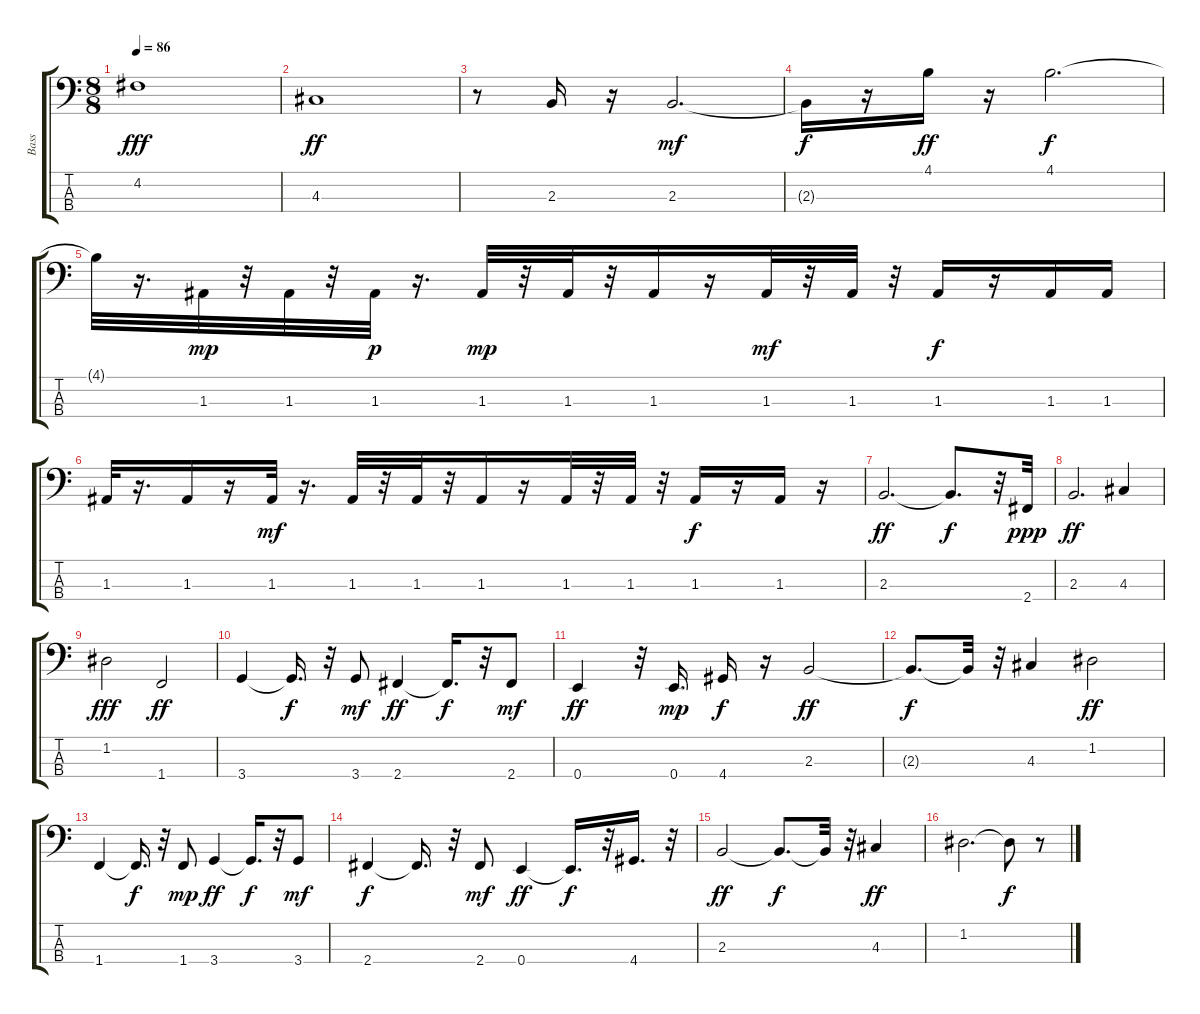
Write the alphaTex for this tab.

\track ("Bass" "Bass") {instrument slapbass1}
\staff {score tabs}
\tuning (G2 D2 A1 E1) {hide}
\ts (8 8)
\tempo 86
\clef f4
\ks c
4.2.1{dy fff} |
4.3.1{dy ff} |
r.8 2.3.16 r.16 2.3.2{d dy mf} |
2.3{t}.16{dy f} r.16 4.1.16{dy ff} r.16 4.1.2{d dy f} |
4.1{t}.32 r.16{d} 1.3.32{dy mp} r.32 1.3.32 r.32 1.3.32{dy p} r.16{d} 1.3.32{dy mp} r.32 1.3.32 r.32 1.3.16 r.16 1.3.32{dy mf} r.32 1.3.32 r.32 1.3.16{dy f} r.16 1.3.16 1.3.16 |
1.3.32 r.16{d} 1.3.16 r.16 1.3.32{dy mf} r.16{d} 1.3.32 r.32 1.3.32 r.32 1.3.16 r.16 1.3.32 r.32 1.3.32 r.32 1.3.16{dy f} r.16 1.3.16 r.16 |
2.3.2{d dy ff} 2.3{t}.8{d dy f} r.32 2.4.32{dy ppp} |
2.3.2{d dy ff} 4.3.4 |
1.2.2{dy fff} 1.4.2{dy ff} |
3.4.4 3.4{t}.16{d dy f} r.32 3.4.8{dy mf} 2.4.4{dy ff} 2.4{t}.16{d dy f} r.32 2.4.8{dy mf} |
0.4.4{dy ff} r.32 0.4.16{d dy mp} 4.4.16{dy f} r.16 2.3.2{dy ff} |
2.3{t}.8{d dy f} 2.3{t}.32 r.32 4.3.4 1.2.2{dy ff} |
1.4.4 1.4{t}.16{d dy f} r.32 1.4.8{dy mp} 3.4.4{dy ff} 3.4{t}.16{d dy f} r.32 3.4.8{dy mf} |
2.4.4{dy f} 2.4{t}.16{d} r.32 2.4.8{dy mf} 0.4.4{dy ff} 0.4{t}.16{d dy f} r.32 4.4.16{d} r.32 |
2.3.2{dy ff} 2.3{t}.8{d dy f} 2.3{t}.32 r.32 4.3.4{dy ff} |
1.2.2{d} 1.2{t}.8{dy f} r.8
